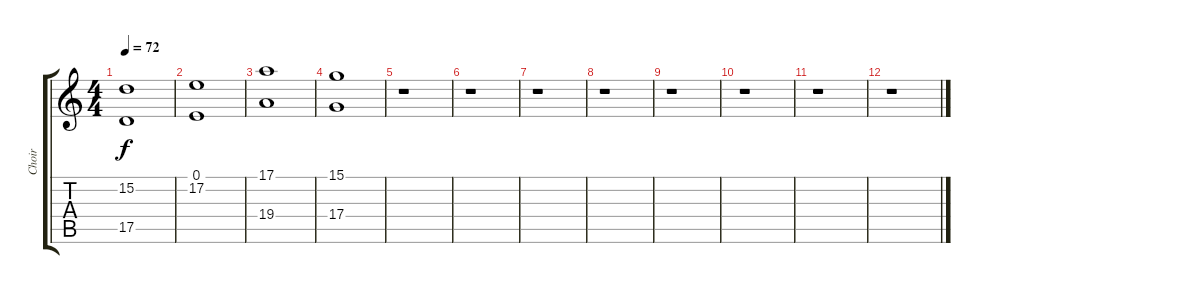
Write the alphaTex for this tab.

\track ("Choir" "Choir") {instrument choiraahs}
\staff {score tabs}
\tuning (E4 B3 G3 D3 A2 E2) {hide}
\ts (4 4)
\tempo 72
\clef g2
\ks c
(15.2 17.5).1{dy f} |
(0.1 17.2).1 |
(17.1 19.4).1 |
(15.1 17.4).1 |
r.1 |
r.1 |
r.1 |
r.1 |
r.1 |
r.1 |
r.1 |
r.1
